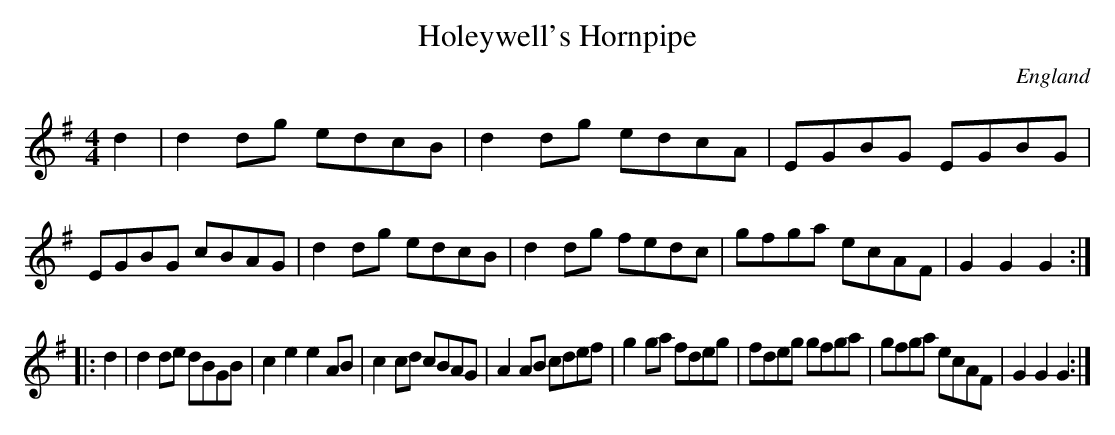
X:1
T:Holeywell's Hornpipe
O:England
M:4/4
K:G
d2 |\
d2dg edcB | d2dg edcA | EGBG EGBG | EGBG cBAG |\
d2dg edcB | d2dg fedc | gfga ecAF | G2G2 G2 :|*
|:d2|\
d2de dBGB | c2e2 e2AB | c2cd cBAG | A2AB cdef |\
g2ga fdeg | fdeg gfga | gfga ecAF | G2G2 G2:|**
